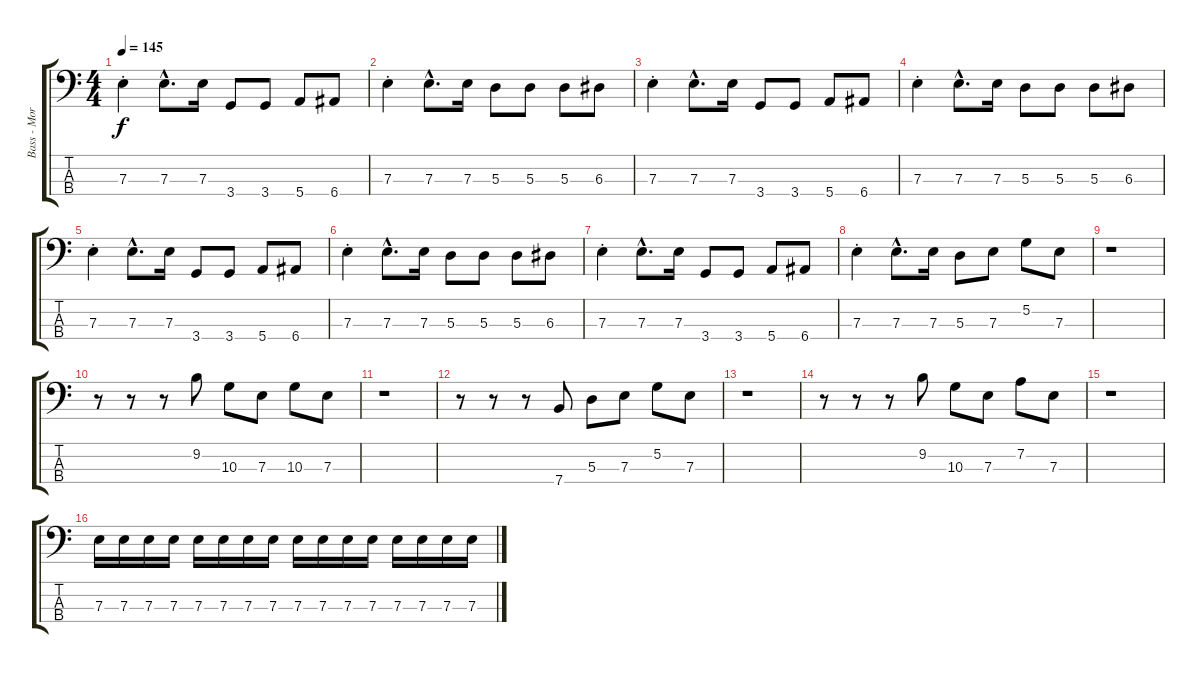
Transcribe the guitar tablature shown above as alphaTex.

\track ("Bass - Morgan Holden" "Bass - Mor") {instrument electricbassfinger}
\staff {score tabs}
\tuning (G2 D2 A1 E1) {hide}
\ts (4 4)
\tempo 145
\clef f4
\ks c
7.3{st}.4{dy f} 7.3{hac}.8{d} 7.3.16 3.4.8 3.4.8 5.4.8 6.4.8 |
7.3{st}.4 7.3{hac}.8{d} 7.3.16 5.3.8 5.3.8 5.3.8 6.3.8 |
7.3{st}.4 7.3{hac}.8{d} 7.3.16 3.4.8 3.4.8 5.4.8 6.4.8 |
7.3{st}.4 7.3{hac}.8{d} 7.3.16 5.3.8 5.3.8 5.3.8 6.3.8 |
7.3{st}.4 7.3{hac}.8{d} 7.3.16 3.4.8 3.4.8 5.4.8 6.4.8 |
7.3{st}.4 7.3{hac}.8{d} 7.3.16 5.3.8 5.3.8 5.3.8 6.3.8 |
7.3{st}.4 7.3{hac}.8{d} 7.3.16 3.4.8 3.4.8 5.4.8 6.4.8 |
7.3{st}.4 7.3{hac}.8{d} 7.3.16 5.3.8 7.3.8 5.2.8 7.3.8 |
r.1 |
r.8 r.8 r.8 9.2.8 10.3.8 7.3.8 10.3.8 7.3.8 |
r.1 |
r.8 r.8 r.8 7.4.8 5.3.8 7.3.8 5.2.8 7.3.8 |
r.1 |
r.8 r.8 r.8 9.2.8 10.3.8 7.3.8 7.2.8 7.3.8 |
r.1 |
7.3.16 7.3.16 7.3.16 7.3.16 7.3.16 7.3.16 7.3.16 7.3.16 7.3.16 7.3.16 7.3.16 7.3.16 7.3.16 7.3.16 7.3.16 7.3.16
